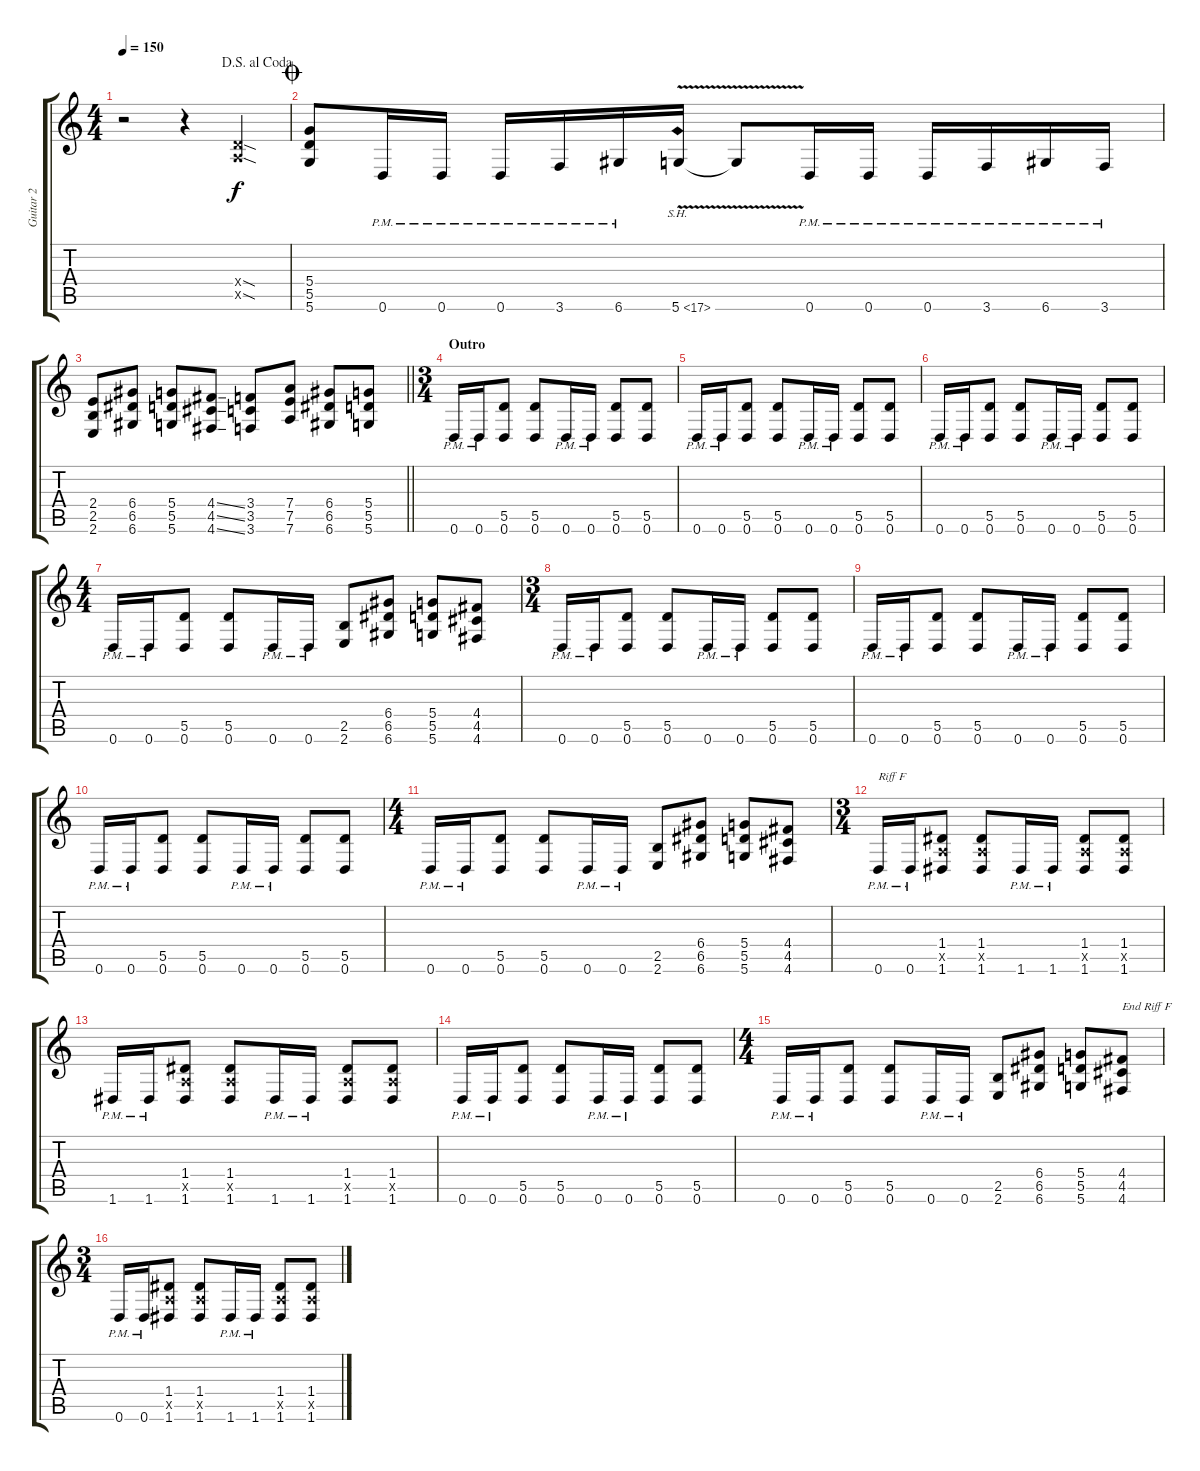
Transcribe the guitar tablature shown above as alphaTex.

\track ("Guitar 2" "Guitar 2") {instrument distortionguitar}
\staff {score tabs}
\tuning (E4 B3 G3 D3 A2 D2) {hide}
\ts (4 4)
\jump dalsegnoalcoda
\tempo 150
\clef g2
\ks c
r.2{dy f} r.4 (0.4{sod x} 0.5{sod x}).4 |
\jump coda
(5.4 5.5 5.6).8 0.6{pm}.16 0.6{pm}.16 0.6{pm}.16 3.6{pm}.16 6.6{pm}.16 5.6{sh 12 v}.16 5.6{t}.8 0.6{pm}.16 0.6{pm}.16 0.6{pm}.16 3.6{pm}.16 6.6{pm}.16 3.6{pm}.16 |
\barLineRight lightlight
(2.4 2.5 2.6).8 (6.4 6.5 6.6).8 (5.4 5.5 5.6).8 (4.4{ss} 4.5{ss} 4.6{ss}).8 (3.4 3.5 3.6).8 (7.4 7.5 7.6).8 (6.4 6.5 6.6).8 (5.4 5.5 5.6).8 |
\ts (3 4)
\section ("" "Outro")
0.6{pm}.16 0.6{pm}.16 (5.5 0.6).8 (5.5 0.6).8 0.6{pm}.16 0.6{pm}.16 (5.5 0.6).8 (5.5 0.6).8 |
0.6{pm}.16 0.6{pm}.16 (5.5 0.6).8 (5.5 0.6).8 0.6{pm}.16 0.6{pm}.16 (5.5 0.6).8 (5.5 0.6).8 |
0.6{pm}.16 0.6{pm}.16 (5.5 0.6).8 (5.5 0.6).8 0.6{pm}.16 0.6{pm}.16 (5.5 0.6).8 (5.5 0.6).8 |
\ts (4 4)
0.6{pm}.16 0.6{pm}.16 (5.5 0.6).8 (5.5 0.6).8 0.6{pm}.16 0.6{pm}.16 (2.5 2.6).8 (6.4 6.5 6.6).8 (5.4 5.5 5.6).8 (4.4 4.5 4.6).8 |
\ts (3 4)
0.6{pm}.16 0.6{pm}.16 (5.5 0.6).8 (5.5 0.6).8 0.6{pm}.16 0.6{pm}.16 (5.5 0.6).8 (5.5 0.6).8 |
0.6{pm}.16 0.6{pm}.16 (5.5 0.6).8 (5.5 0.6).8 0.6{pm}.16 0.6{pm}.16 (5.5 0.6).8 (5.5 0.6).8 |
0.6{pm}.16 0.6{pm}.16 (5.5 0.6).8 (5.5 0.6).8 0.6{pm}.16 0.6{pm}.16 (5.5 0.6).8 (5.5 0.6).8 |
\ts (4 4)
0.6{pm}.16 0.6{pm}.16 (5.5 0.6).8 (5.5 0.6).8 0.6{pm}.16 0.6{pm}.16 (2.5 2.6).8 (6.4 6.5 6.6).8 (5.4 5.5 5.6).8 (4.4 4.5 4.6).8 |
\ts (3 4)
0.6{pm}.16{txt "Riff F" volume 10} 0.6{pm}.16 (1.4 0.5{x} 1.6).8 (1.4 0.5{x} 1.6).8 1.6{pm}.16 1.6{pm}.16 (1.4 0.5{x} 1.6).8 (1.4 0.5{x} 1.6).8 |
1.6{pm}.16 1.6{pm}.16 (1.4 0.5{x} 1.6).8 (1.4 0.5{x} 1.6).8 1.6{pm}.16 1.6{pm}.16 (1.4 0.5{x} 1.6).8 (1.4 0.5{x} 1.6).8 |
0.6{pm}.16 0.6{pm}.16 (5.5 0.6).8 (5.5 0.6).8 0.6{pm}.16 0.6{pm}.16 (5.5 0.6).8 (5.5 0.6).8 |
\ts (4 4)
0.6{pm}.16 0.6{pm}.16 (5.5 0.6).8 (5.5 0.6).8 0.6{pm}.16 0.6{pm}.16 (2.5 2.6).8 (6.4 6.5 6.6).8 (5.4 5.5 5.6).8 (4.4 4.5 4.6).8{txt "End Riff F"} |
\ts (3 4)
0.6{pm}.16 0.6{pm}.16 (1.4 0.5{x} 1.6).8 (1.4 0.5{x} 1.6).8 1.6{pm}.16 1.6{pm}.16 (1.4 0.5{x} 1.6).8 (1.4 0.5{x} 1.6).8
